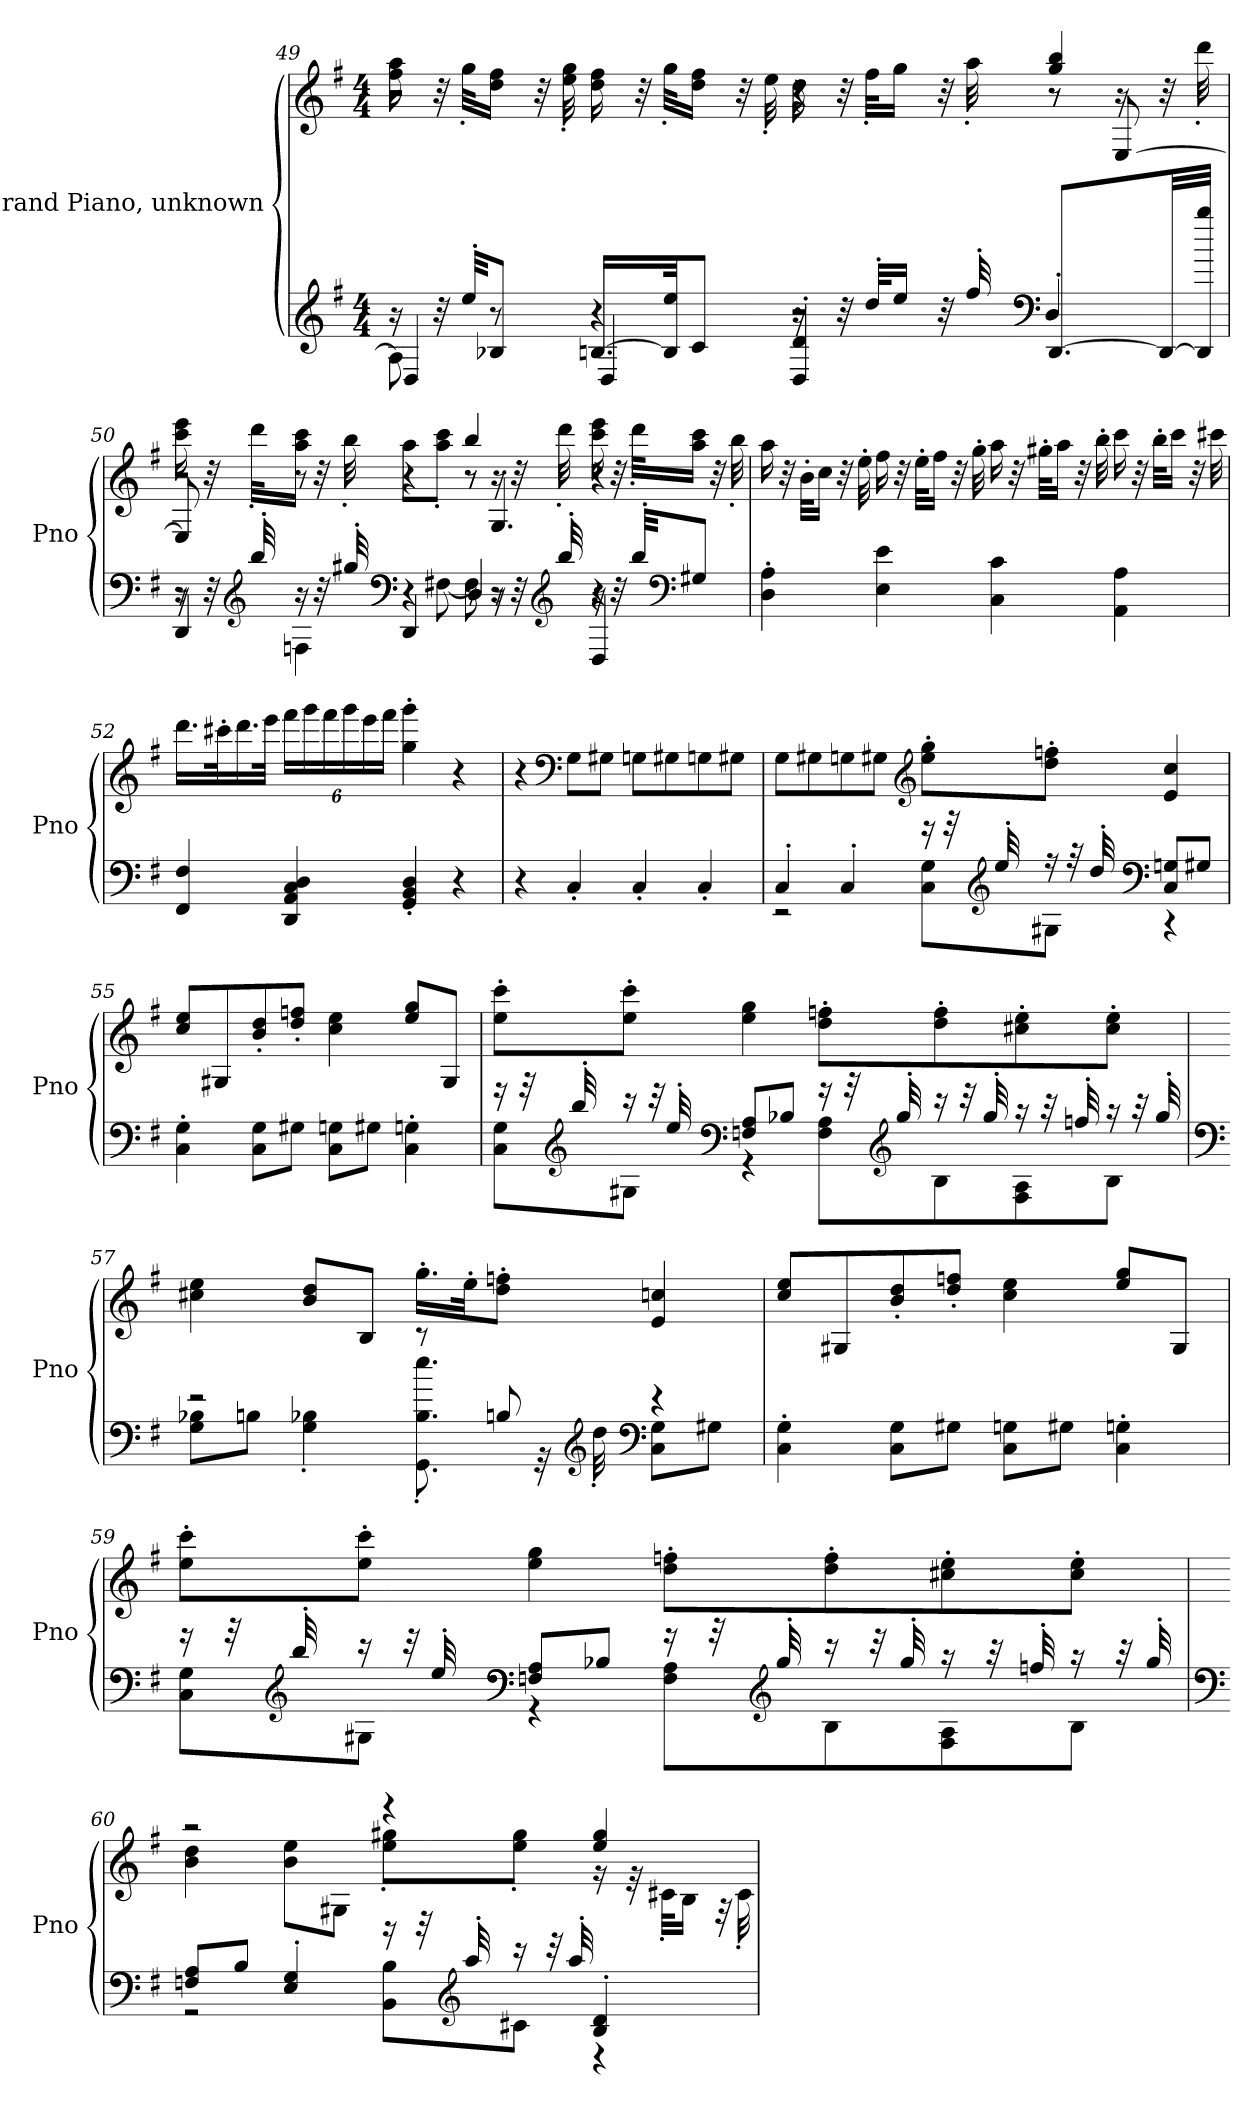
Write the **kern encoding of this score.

**kern	**kern
*part1	*part1
*staff2	*staff1
*I"Grand Piano, unknown	*
*I'Pno	*
!!LO:PB:g=z
*clefG2	*clefG2
*k[f#]	*k[f#]
*M4/4	*M4/4
=49	=49
*^	*^
*	*^	*	*^
16r	8A\]	4D/	2r	16ff#\ 16aa\	2r
32r	.	.	.	32r	.
32ee'/KKL	.	.	.	32gg'\KLL	.
8B-X/J	8r	.	.	16dd\ 16ff#\JJ	.
.	.	.	.	32r	.
.	.	.	.	32ee\' 32gg\'	.
[16.Bn/LL	4r	4D/	.	16dd\ 16ff#\	.
.	.	.	.	32r	.
32B/] 32ee/JK	.	.	.	32gg'\KLL	.
8c/J	.	.	.	16dd\ 16ff#\JJ	.
.	.	.	.	32r	.
.	.	.	.	32ee'\	.
16r	2r	4D/' 4d/'	4r	16dd\	4r
32r	.	.	.	32r	.
32dd'/KLL	.	.	.	32ff#'\KLL	.
16ee/JJ	.	.	.	16gg\JJ	.
32r	.	.	.	32r	.
32ff#'/	.	.	.	32aa'\	.
*clefF4	*	*	*	*	*
[8.DD/L	.	4D'/	4gg/ 4bb/	8r	8r
.	.	.	.	16r	[8E/
32DD/LL_	.	.	.	32r	.
32DD/] 32bb/JJJ	.	.	.	32ddd'\	.
!!LO:LB:g=z	!!	!!
=50	=50	=50	=50	=50	=50
16r	8r	4DD/	2r	16ccc\ 16eee\	8E/]
32r	.	.	.	32r	.
*clefG2	*	*	*	*	*
32bb'/	.	.	.	32ddd'\KLL	.
16r	4Fn\	.	.	16aa\ 16ccc\JJ	8r
32r	.	.	.	32r	.
32gg#X'/	.	.	.	32bb'\	.
*clefF4	*	*	*	*	*
4r	.	4DD/	.	8aa\L	4r
.	[8F#X\	.	.	8aa\' 8ccc\'J	.
8r	8F#\]	4D/	4bb/	8r	8r
16r	8r	.	.	16r	4.G'/
32r	.	.	.	32r	.
*clefG2	*	*	*	*	*
32bb'/	.	.	.	32ddd'\	.
16r	4r	4D/	4r	16ccc\ 16eee\	.
32r	.	.	.	32r	.
32bb'/KKL	.	.	.	32ddd'\KLL	.
*clefF4	*	*	*	*	*
8G#X/J	.	.	.	16aa\ 16ccc\JJ	.
.	.	.	.	32r	.
.	.	.	.	32bb'\	.
*v	*v	*v	*	*	*
*	*v	*v	*v
!!LO:LB:g=z
=51	=51
4D\' 4A\'	16aa\
.	32r
.	32b'\KLL
.	16cc\JJ
.	32r
.	32ee'\
4E\ 4e\	16ff#\
.	32r
.	32ee'\KLL
.	16ff#\JJ
.	32r
.	32gg'\
4C\ 4c\	16aa\
.	32r
.	32gg#X'\KLL
.	16aa\JJ
.	32r
.	32bb'\
4AA\ 4A\	16ccc\
.	32r
.	32bb'\KLL
.	16ccc\JJ
.	32r
.	32ccc#X\
=52	=52
4FF#/ 4F#/	16.ddd\LL
.	32ccc#X'\K
.	16.ddd\
.	32eee\JJk
*	*Xbrackettup
4DD/ 4AA/ 4C/ 4D/	24fff#\LL
.	24ggg\
.	24fff#\
.	24ggg\
.	24eee\
.	24fff#\JJ
4GG/' 4BB/' 4D/'	4gg\' 4ggg\'
4r	4r
!!LO:LB:g=z
=53	=53
4r	4r
*	*clefF4
4C'/	8G\L
.	8G#X\J
4C'/	8Gn\L
.	8G#X\
4C'/	8Gn\
.	8G#X\J
=54	=54
*^	*
4C'/	2r	8G\L
.	.	8G#X\
4C'/	.	8Gn\
.	.	8G#X\J
*	*	*clefG2
16r	8C\ 8G\L	8ee\' 8gg\'L
32r	.	.
*clefG2	*	*
32ee'/	.	.
16r	8G#X\J	8dd\' 8ffn\'J
32r	.	.
32dd'/	.	.
*clefF4	*	*
8C/ 8Gn/L	4r	4e/ 4cc/
8G#X/J	.	.
*v	*v	*
!!LO:LB:g=z
=55	=55
4C\' 4G\'	8cc/ 8ee/L
.	8G#X/
8C\ 8G\L	8b/' 8dd/'
8G#X\J	8dd/' 8ffn/'J
8C\ 8Gn\L	4cc\ 4ee\
8G#X\J	.
4C\' 4Gn\'	8ee/ 8gg/L
.	8G#/J
=56	=56
*^	*
16r	8C\ 8G\L	8ee\' 8ccc\'L
32r	.	.
*clefG2	*	*
32bb'/	.	.
16r	8G#X\J	8ee\' 8ccc\'J
32r	.	.
32ee'/	.	.
*clefF4	*	*
8Fn/ 8A/L	4r	4ee\ 4gg\
8B-X/J	.	.
16r	8F\ 8A\L	8dd\' 8ffn\'L
32r	.	.
*clefG2	*	*
32gg'/	.	.
16r	8B-\	8dd\' 8ff\'
32r	.	.
32gg'/	.	.
16r	8F\ 8A\	8cc#X\' 8ee\'
32r	.	.
32ffn'/	.	.
16r	8B-\J	8cc#\' 8ee\'J
32r	.	.
32gg'/	.	.
!!LO:PB:g=z
=57	=57	=57
*clefF4	*	*
2r	8G\ 8B-X\L	4cc#X\ 4ee\
.	8Bn\J	.
.	4G\' 4B-X\'	8b/ 8dd/L
.	.	8B/J
8r	8.GG\' 8.B-\' 8.ee\'	16.gg'\LL
.	.	32ee'\JK
8Bn/	.	8dd\' 8ffn\'J
.	32r	.
*clefG2	*	*
.	32dd'\	.
*clefF4	*	*
4r	8C\ 8G\L	4e/ 4ccn/
.	8G#X\J	.
*v	*v	*
=58	=58
4C\' 4G\'	8cc/ 8ee/L
.	8G#X/
8C\ 8G\L	8b/' 8dd/'
8G#X\J	8dd/' 8ffn/'J
8C\ 8Gn\L	4cc\ 4ee\
8G#X\J	.
4C\' 4Gn\'	8ee/ 8gg/L
.	8G#/J
!!LO:LB:g=z
=59	=59
*^	*
16r	8C\ 8G\L	8ee\' 8ccc\'L
32r	.	.
*clefG2	*	*
32bb'/	.	.
16r	8G#X\J	8ee\' 8ccc\'J
32r	.	.
32ee'/	.	.
*clefF4	*	*
8Fn/ 8A/L	4r	4ee\ 4gg\
8B-X/J	.	.
16r	8F\ 8A\L	8dd\' 8ffn\'L
32r	.	.
*clefG2	*	*
32gg'/	.	.
16r	8B-\	8dd\' 8ff\'
32r	.	.
32gg'/	.	.
16r	8F\ 8A\	8cc#X\' 8ee\'
32r	.	.
32ffn'/	.	.
16r	8B-\J	8cc#\' 8ee\'J
32r	.	.
32gg'/	.	.
!!LO:LB:g=z
=60	=60	=60
*clefF4	*	*
*	*	*^
8Fn/ 8A/L	2r	2r	4b\ 4dd\
8B/J	.	.	.
4E/' 4G/'	.	.	8b\ 8ee\L
.	.	.	8G#X\J
16r	8BB\ 8B\L	4r	8ee\' 8gg#X\'L
32r	.	.	.
*clefG2	*	*	*
32aa'/	.	.	.
16r	8c#X\J	.	8ee\' 8gg#\'J
32r	.	.	.
32aa'/	.	.	.
4B/' 4d/'	4r	4ee/ 4gg#/	16r
.	.	.	32r
.	.	.	32c#X'\KLL
.	.	.	16B\JJ
.	.	.	32r
.	.	.	32c#'\
*v	*v	*	*
*	*v	*v
=	=
*-	*-
